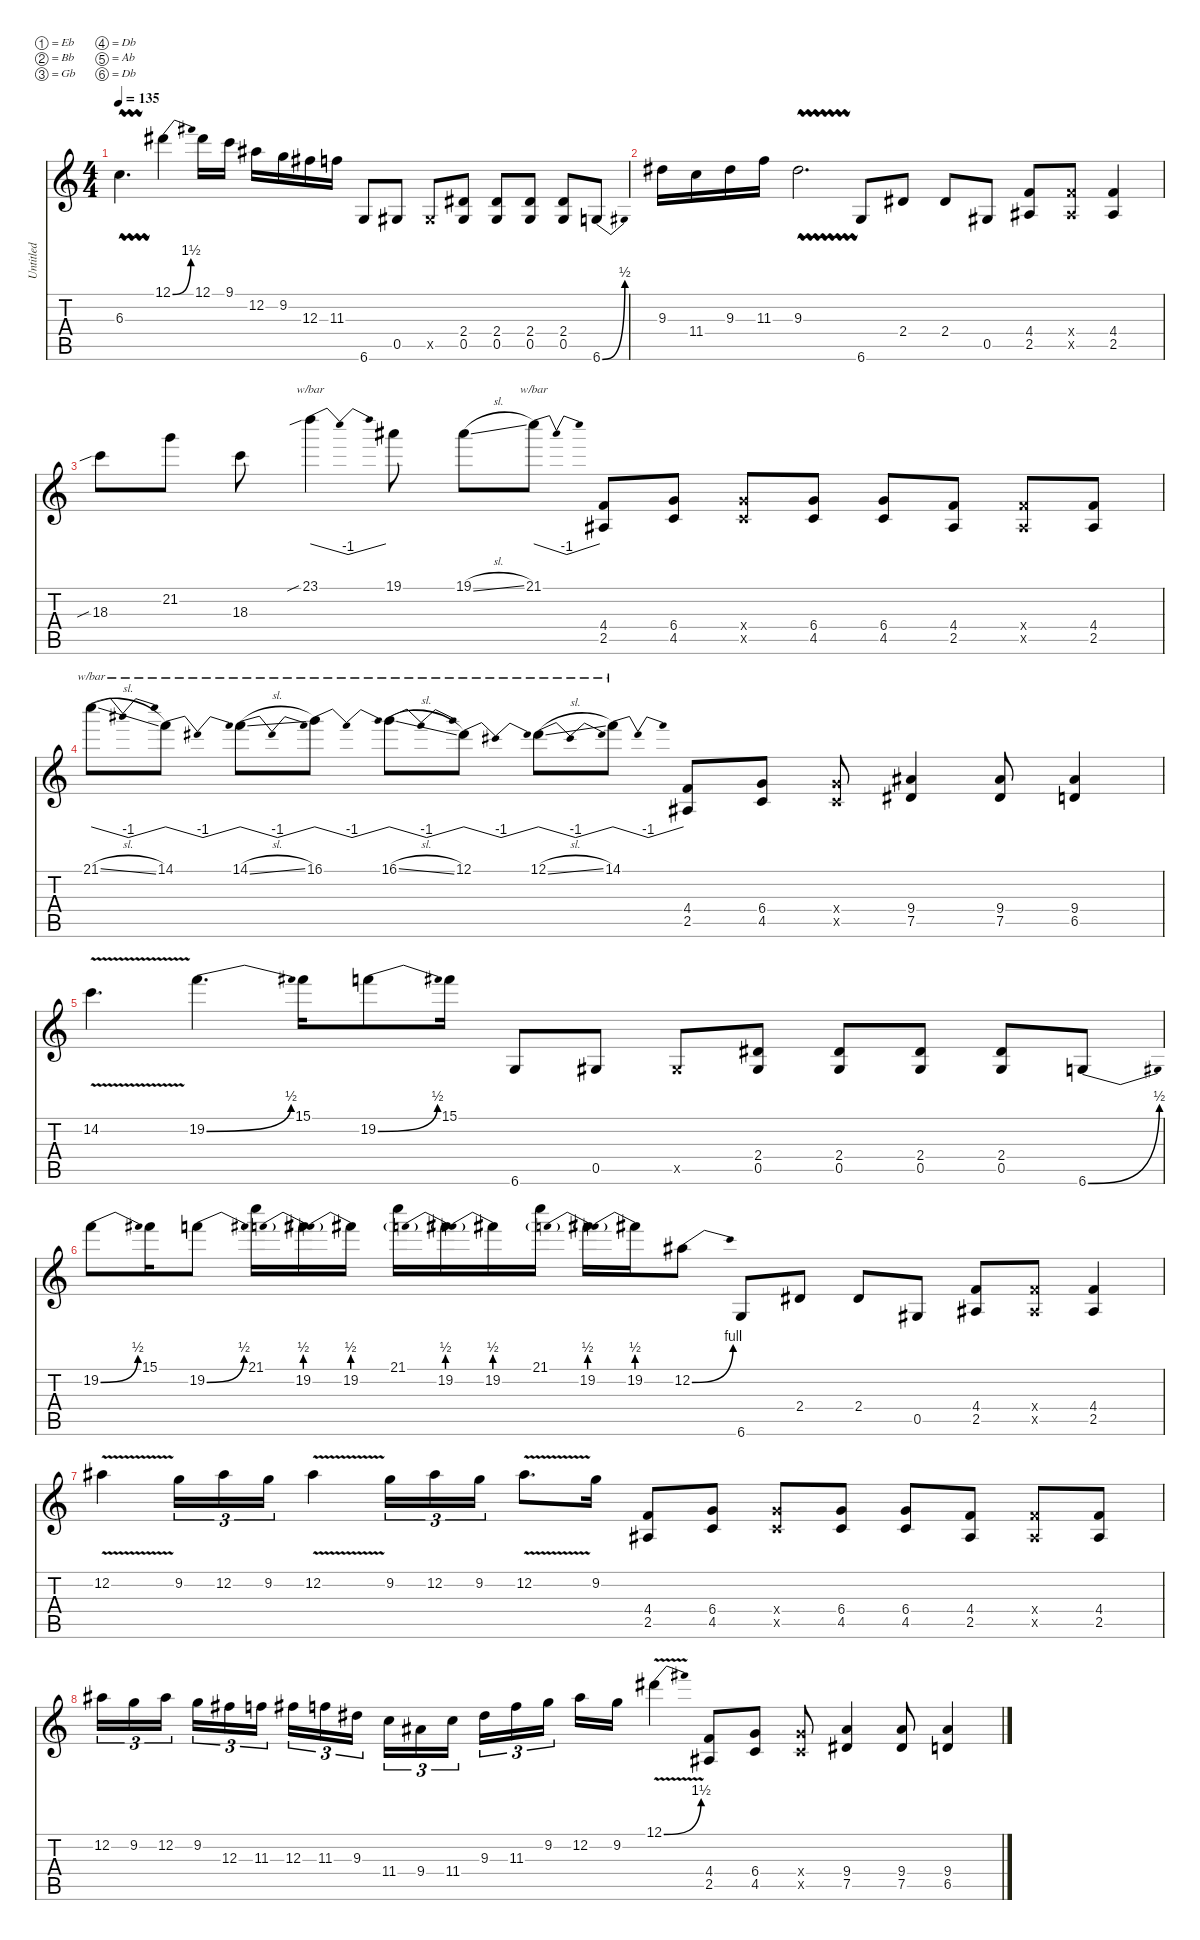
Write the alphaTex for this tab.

\defaultSystemsLayout 4
\hideDynamics
\bracketExtendMode nobrackets
\otherSystemsTrackNameOrientation horizontal
\track ("Untitled" "Untitled") {instrument distortionguitar}
\staff {score tabs}
\tuning (Eb4 Bb3 Gb3 Db3 Ab2 Db2)
\ts (4 4)
\tempo 135
\clef g2
\ks c
6.3{vw}.4{d dy mf beam Down} 12.1{be (bend 0 0 60 6) acc #}.4{beam Down} 12.1{acc #}.16{beam Down} 9.1.16{beam Down} 12.2{acc #}.16{beam Down} 9.2.16{beam Down} 12.3{acc #}.16{beam Down} 11.3.16{beam Down} 6.6.8{beam Up} 0.5{acc #}.8{beam Up} 0.5{x acc #}.8{beam Up} (2.4{acc #} 0.5{acc #}).8{beam Up} (2.4{acc #} 0.5{acc #}).8{beam Up} (2.4{acc #} 0.5{acc #}).8{beam Up} (2.4{acc #} 0.5{acc #}).8{beam Up} 6.6{be (bend 0 0 60 2)}.8{beam Up} |
9.3{acc #}.16{beam Down} 11.4.16{beam Down} 9.3{acc #}.16{beam Down} 11.3.16{beam Down} 9.3{vw acc #}.2{d beam Down} 6.6.8{beam Up} 2.4{acc #}.8{beam Up} 2.4{acc #}.8{beam Up} 0.5{acc #}.8{beam Up} (4.4 2.5{acc #}).8{beam Up} (4.4{x} 2.5{x acc #}).8{beam Up} (4.4 2.5{acc #}).4{beam Up} |
18.3{sib}.8{beam Down} 21.2.8{beam Down} 18.3.8{beam Down} 23.1{sib}.4{tbe (dip default 0 0 30 -4 60 0) beam Down} 19.1{acc #}.8{beam Down} 19.1{sl acc #}.8{beam Down} 21.1.8{tbe (dip default 0 0 30 -4 60 0) beam Down} (4.4 2.5{acc #}).8{beam Up} (6.4 4.5).8{beam Up} (6.4{x} 4.5{x}).8{beam Up} (6.4 4.5).8{beam Up} (6.4 4.5).8{beam Up} (4.4 2.5{acc #}).8{beam Up} (4.4{x} 2.5{x acc #}).8{beam Up} (4.4 2.5{acc #}).8{beam Up} |
21.1{sl}.8{tbe (dip default 0 0 30 -4 60 0) beam Down} 14.1.8{tbe (dip default 0 0 30 -4 60 0) beam Down} 14.1{sl}.8{tbe (dip default 0 0 30 -4 60 0) beam Down} 16.1.8{tbe (dip default 0 0 30 -4 60 0) beam Down} 16.1{sl}.8{tbe (dip default 0 0 30 -4 60 0) beam Down} 12.1{acc #}.8{tbe (dip default 0 0 30 -4 60 0) beam Down} 12.1{sl acc #}.8{tbe (dip default 0 0 30 -4 60 0) beam Down} 14.1.8{tbe (dip default 0 0 30 -4 60 0) beam Down} (4.4 2.5{acc #}).8{beam Up} (6.4 4.5).8{beam Up} (6.4{x} 4.5{x}).8{beam Up} (9.4{acc #} 7.5{acc #}).4{beam Up} (9.4{acc #} 7.5{acc #}).8{beam Up} (9.4{acc #} 6.5).4{beam Up} |
14.2{v}.4{d beam Down} 19.2{be (bend 0 0 60 2)}.4{d beam Down} 15.1{acc #}.16{beam Down} 19.2{be (bend 0 0 60 2)}.8{beam Down} 15.1{acc #}.16{beam Down} 6.6.8{beam Up} 0.5{acc #}.8{beam Up} 0.5{x acc #}.8{beam Up} (2.4{acc #} 0.5{acc #}).8{beam Up} (2.4{acc #} 0.5{acc #}).8{beam Up} (2.4{acc #} 0.5{acc #}).8{beam Up} (2.4{acc #} 0.5{acc #}).8{beam Up} 6.6{be (bend 0 0 60 2)}.8{beam Up} |
19.2{be (bend 0 0 60 2)}.8{beam Down} 15.1{acc #}.16{beam Down} 19.2{be (bend 0 0 60 2)}.8{beam Down} 21.1.16{beam Down} 19.2{be (prebend 0 2 60 2)}.16{beam Down} 19.2{be (prebend 0 2 60 2)}.16{beam Down} 21.1.16{beam Down} 19.2{be (prebend 0 2 60 2)}.16{beam Down} 19.2{be (prebend 0 2 60 2)}.16{beam Down} 21.1.16{beam Down} 19.2{be (prebend 0 2 60 2)}.16{beam Down} 19.2{be (prebend 0 2 60 2)}.16{beam Down} 12.2{be (bend 0 0 60 4) acc #}.8{beam Down} 6.6.8{beam Up} 2.4{acc #}.8{beam Up} 2.4{acc #}.8{beam Up} 0.5{acc #}.8{beam Up} (4.4 2.5{acc #}).8{beam Up} (4.4{x} 2.5{x acc #}).8{beam Up} (4.4 2.5{acc #}).4{beam Up} |
12.2{v acc #}.4{beam Down} 9.2.16{tu (3 2) beam Down} 12.2{acc #}.16{tu (3 2) beam Down} 9.2.16{tu (3 2) beam Down} 12.2{v acc #}.4{beam Down} 9.2.16{tu (3 2) beam Down} 12.2{acc #}.16{tu (3 2) beam Down} 9.2.16{tu (3 2) beam Down} 12.2{v acc #}.8{d beam Down} 9.2.16{beam Down} (4.4 2.5{acc #}).8{beam Up} (6.4 4.5).8{beam Up} (6.4{x} 4.5{x}).8{beam Up} (6.4 4.5).8{beam Up} (6.4 4.5).8{beam Up} (4.4 2.5{acc #}).8{beam Up} (4.4{x} 2.5{x acc #}).8{beam Up} (4.4 2.5{acc #}).8{beam Up} |
12.2{acc #}.16{tu (3 2) beam Down} 9.2.16{tu (3 2) beam Down} 12.2{acc #}.16{tu (3 2) beam Down} 9.2.16{tu (3 2) beam Down} 12.3{acc #}.16{tu (3 2) beam Down} 11.3.16{tu (3 2) beam Down} 12.3{acc #}.16{tu (3 2) beam Down} 11.3.16{tu (3 2) beam Down} 9.3{acc #}.16{tu (3 2) beam Down} 11.4.16{tu (3 2) beam Down} 9.4{acc #}.16{tu (3 2) beam Down} 11.4.16{tu (3 2) beam Down} 9.3{acc #}.16{tu (3 2) beam Down} 11.3.16{tu (3 2) beam Down} 9.2.16{tu (3 2) beam Down} 12.2{acc #}.16{beam Down} 9.2.16{beam Down} 12.1{be (bend 0 0 60 6) v acc #}.4{beam Down} (4.4 2.5{acc #}).8{beam Up} (6.4 4.5).8{beam Up} (6.4{x} 4.5{x}).8{beam Up} (9.4{acc #} 7.5{acc #}).4{beam Up} (9.4{acc #} 7.5{acc #}).8{beam Up} (9.4{acc #} 6.5).4{beam Up}
